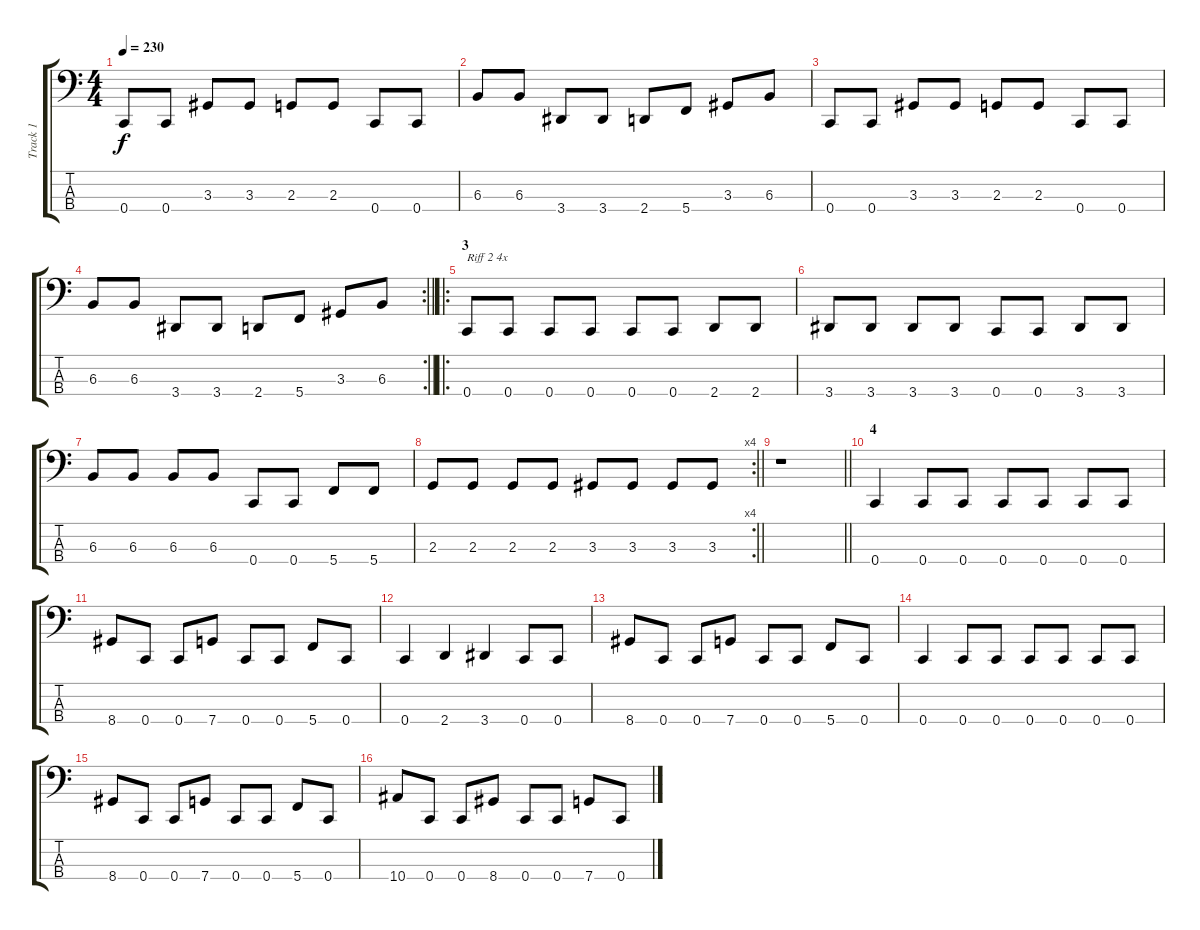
\track ("Track 1" "Track 1") {instrument electricbassfinger}
\staff {score tabs}
\tuning (Eb2 Bb1 F1 C1) {hide}
\ts (4 4)
\tempo 230
\clef f4
\ks c
0.4.8{dy f} 0.4.8 3.3.8 3.3.8 2.3.8 2.3.8 0.4.8 0.4.8 |
6.3.8 6.3.8 3.4.8 3.4.8 2.4.8 5.4.8 3.3.8 6.3.8 |
0.4.8 0.4.8 3.3.8 3.3.8 2.3.8 2.3.8 0.4.8 0.4.8 |
\rc 2
\barLineRight lightlight
6.3.8 6.3.8 3.4.8 3.4.8 2.4.8 5.4.8 3.3.8 6.3.8 |
\ro
\section ("" "3")
0.4.8{txt "Riff 2 4x"} 0.4.8 0.4.8 0.4.8 0.4.8 0.4.8 2.4.8 2.4.8 |
3.4.8 3.4.8 3.4.8 3.4.8 0.4.8 0.4.8 3.4.8 3.4.8 |
6.3.8 6.3.8 6.3.8 6.3.8 0.4.8 0.4.8 5.4.8 5.4.8 |
\rc 4
\barLineRight lightlight
2.3.8 2.3.8 2.3.8 2.3.8 3.3.8 3.3.8 3.3.8 3.3.8 |
\barLineRight lightlight
r.1 |
\section ("" "4")
0.4.4 0.4.8 0.4.8 0.4.8 0.4.8 0.4.8 0.4.8 |
8.4.8 0.4.8 0.4.8 7.4.8 0.4.8 0.4.8 5.4.8 0.4.8 |
0.4.4 2.4.4 3.4.4 0.4.8 0.4.8 |
8.4.8 0.4.8 0.4.8 7.4.8 0.4.8 0.4.8 5.4.8 0.4.8 |
0.4.4 0.4.8 0.4.8 0.4.8 0.4.8 0.4.8 0.4.8 |
8.4.8 0.4.8 0.4.8 7.4.8 0.4.8 0.4.8 5.4.8 0.4.8 |
10.4.8 0.4.8 0.4.8 8.4.8 0.4.8 0.4.8 7.4.8 0.4.8
